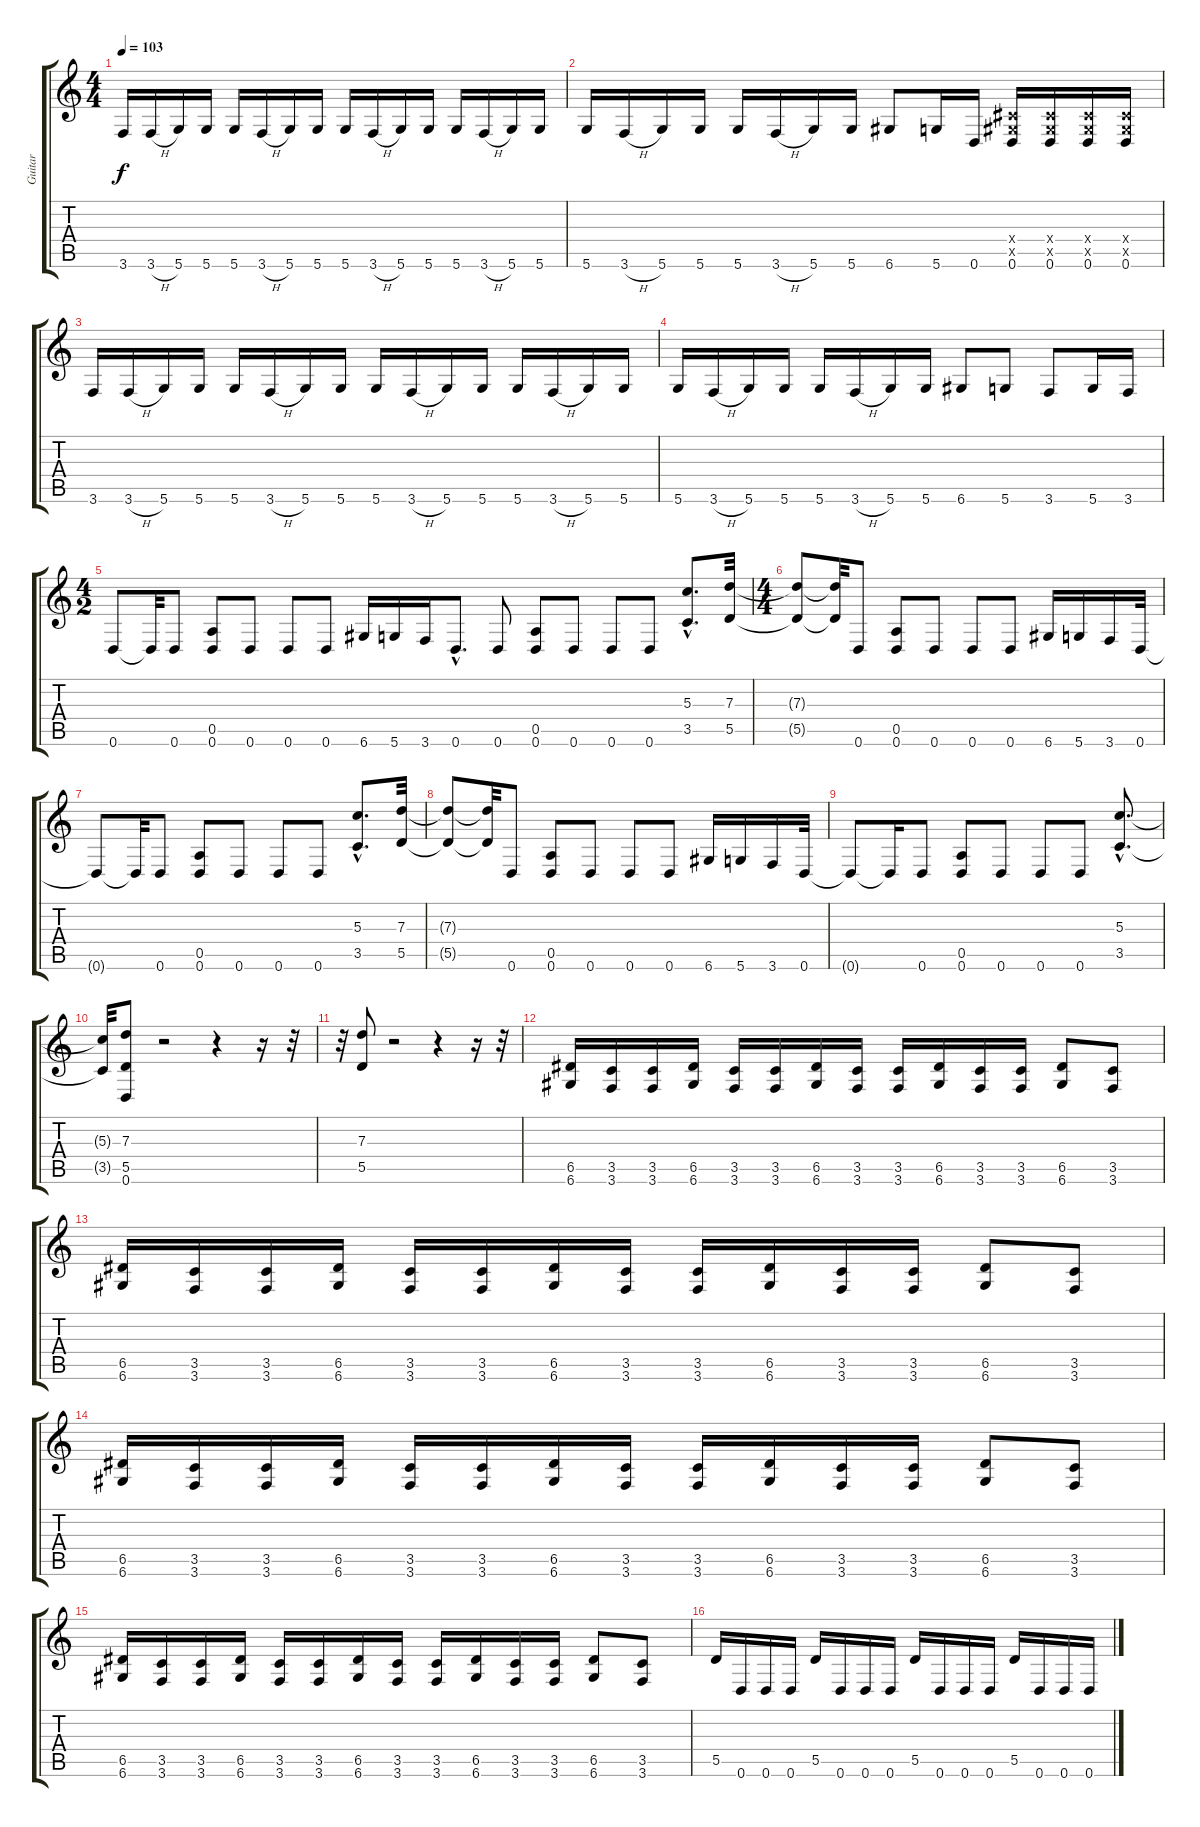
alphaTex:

\track ("Guitar" "Guitar") {instrument distortionguitar}
\staff {score tabs}
\tuning (E4 B3 G3 D3 A2 D2) {hide}
\ts (4 4)
\tempo 103
\clef g2
\ks c
3.6.16{dy f} 3.6{h}.16 5.6.16 5.6.16 5.6.16 3.6{h}.16 5.6.16 5.6.16 5.6.16 3.6{h}.16 5.6.16 5.6.16 5.6.16 3.6{h}.16 5.6.16 5.6.16 |
5.6.16 3.6{h}.16 5.6.16 5.6.16 5.6.16 3.6{h}.16 5.6.16 5.6.16 6.6.8 5.6.16 0.6.16 (-1.4{x} -1.5{x} 0.6).16 (-1.4{x} -1.5{x} 0.6).16 (-1.4{x} -1.5{x} 0.6).16 (-1.4{x} -1.5{x} 0.6).16 |
3.6.16 3.6{h}.16 5.6.16 5.6.16 5.6.16 3.6{h}.16 5.6.16 5.6.16 5.6.16 3.6{h}.16 5.6.16 5.6.16 5.6.16 3.6{h}.16 5.6.16 5.6.16 |
5.6.16 3.6{h}.16 5.6.16 5.6.16 5.6.16 3.6{h}.16 5.6.16 5.6.16 6.6.8 5.6.8 3.6.8 5.6.16 3.6.16 |
\ts (4 2)
0.6.8 0.6{t}.32 0.6.8 (0.5 0.6).8 0.6.8 0.6.8 0.6.8 6.6.16 5.6.16 3.6.16 0.6{hac}.8{d} 0.6.8 (0.5 0.6).8 0.6.8 0.6.8 0.6.8 (5.3{hac} 3.5{hac}).8{d} (7.3 5.5).32 |
\ts (4 4)
(7.3{t} 5.5{t}).8 (7.3{t} 5.5{t}).32 0.6.8 (0.5 0.6).8 0.6.8 0.6.8 0.6.8 6.6.16 5.6.16 3.6.16 0.6.32 |
0.6{t}.8 0.6{t}.32 0.6.8 (0.5 0.6).8 0.6.8 0.6.8 0.6.8 (5.3{hac} 3.5{hac}).8{d} (7.3 5.5).32 |
(7.3{t} 5.5{t}).8 (7.3{t} 5.5{t}).32 0.6.8 (0.5 0.6).8 0.6.8 0.6.8 0.6.8 6.6.16 5.6.16 3.6.16 0.6.32 |
0.6{t}.8 0.6{t}.16 0.6.8 (0.5 0.6).8 0.6.8 0.6.8 0.6.8 (5.3{hac} 3.5{hac}).8{d} |
(5.3{t} 3.5{t}).32 (7.3 5.5 0.6).8 r.2 r.4 r.16 r.32 |
r.32 (7.3 5.5).8 r.2 r.4 r.16 r.32 |
(6.5 6.6).16 (3.5 3.6).16 (3.5 3.6).16 (6.5 6.6).16 (3.5 3.6).16 (3.5 3.6).16 (6.5 6.6).16 (3.5 3.6).16 (3.5 3.6).16 (6.5 6.6).16 (3.5 3.6).16 (3.5 3.6).16 (6.5 6.6).8 (3.5 3.6).8 |
(6.5 6.6).16 (3.5 3.6).16 (3.5 3.6).16 (6.5 6.6).16 (3.5 3.6).16 (3.5 3.6).16 (6.5 6.6).16 (3.5 3.6).16 (3.5 3.6).16 (6.5 6.6).16 (3.5 3.6).16 (3.5 3.6).16 (6.5 6.6).8 (3.5 3.6).8 |
(6.5 6.6).16 (3.5 3.6).16 (3.5 3.6).16 (6.5 6.6).16 (3.5 3.6).16 (3.5 3.6).16 (6.5 6.6).16 (3.5 3.6).16 (3.5 3.6).16 (6.5 6.6).16 (3.5 3.6).16 (3.5 3.6).16 (6.5 6.6).8 (3.5 3.6).8 |
(6.5 6.6).16 (3.5 3.6).16 (3.5 3.6).16 (6.5 6.6).16 (3.5 3.6).16 (3.5 3.6).16 (6.5 6.6).16 (3.5 3.6).16 (3.5 3.6).16 (6.5 6.6).16 (3.5 3.6).16 (3.5 3.6).16 (6.5 6.6).8 (3.5 3.6).8 |
5.5.16 0.6.16 0.6.16 0.6.16 5.5.16 0.6.16 0.6.16 0.6.16 5.5.16 0.6.16 0.6.16 0.6.16 5.5.16 0.6.16 0.6.16 0.6.16
